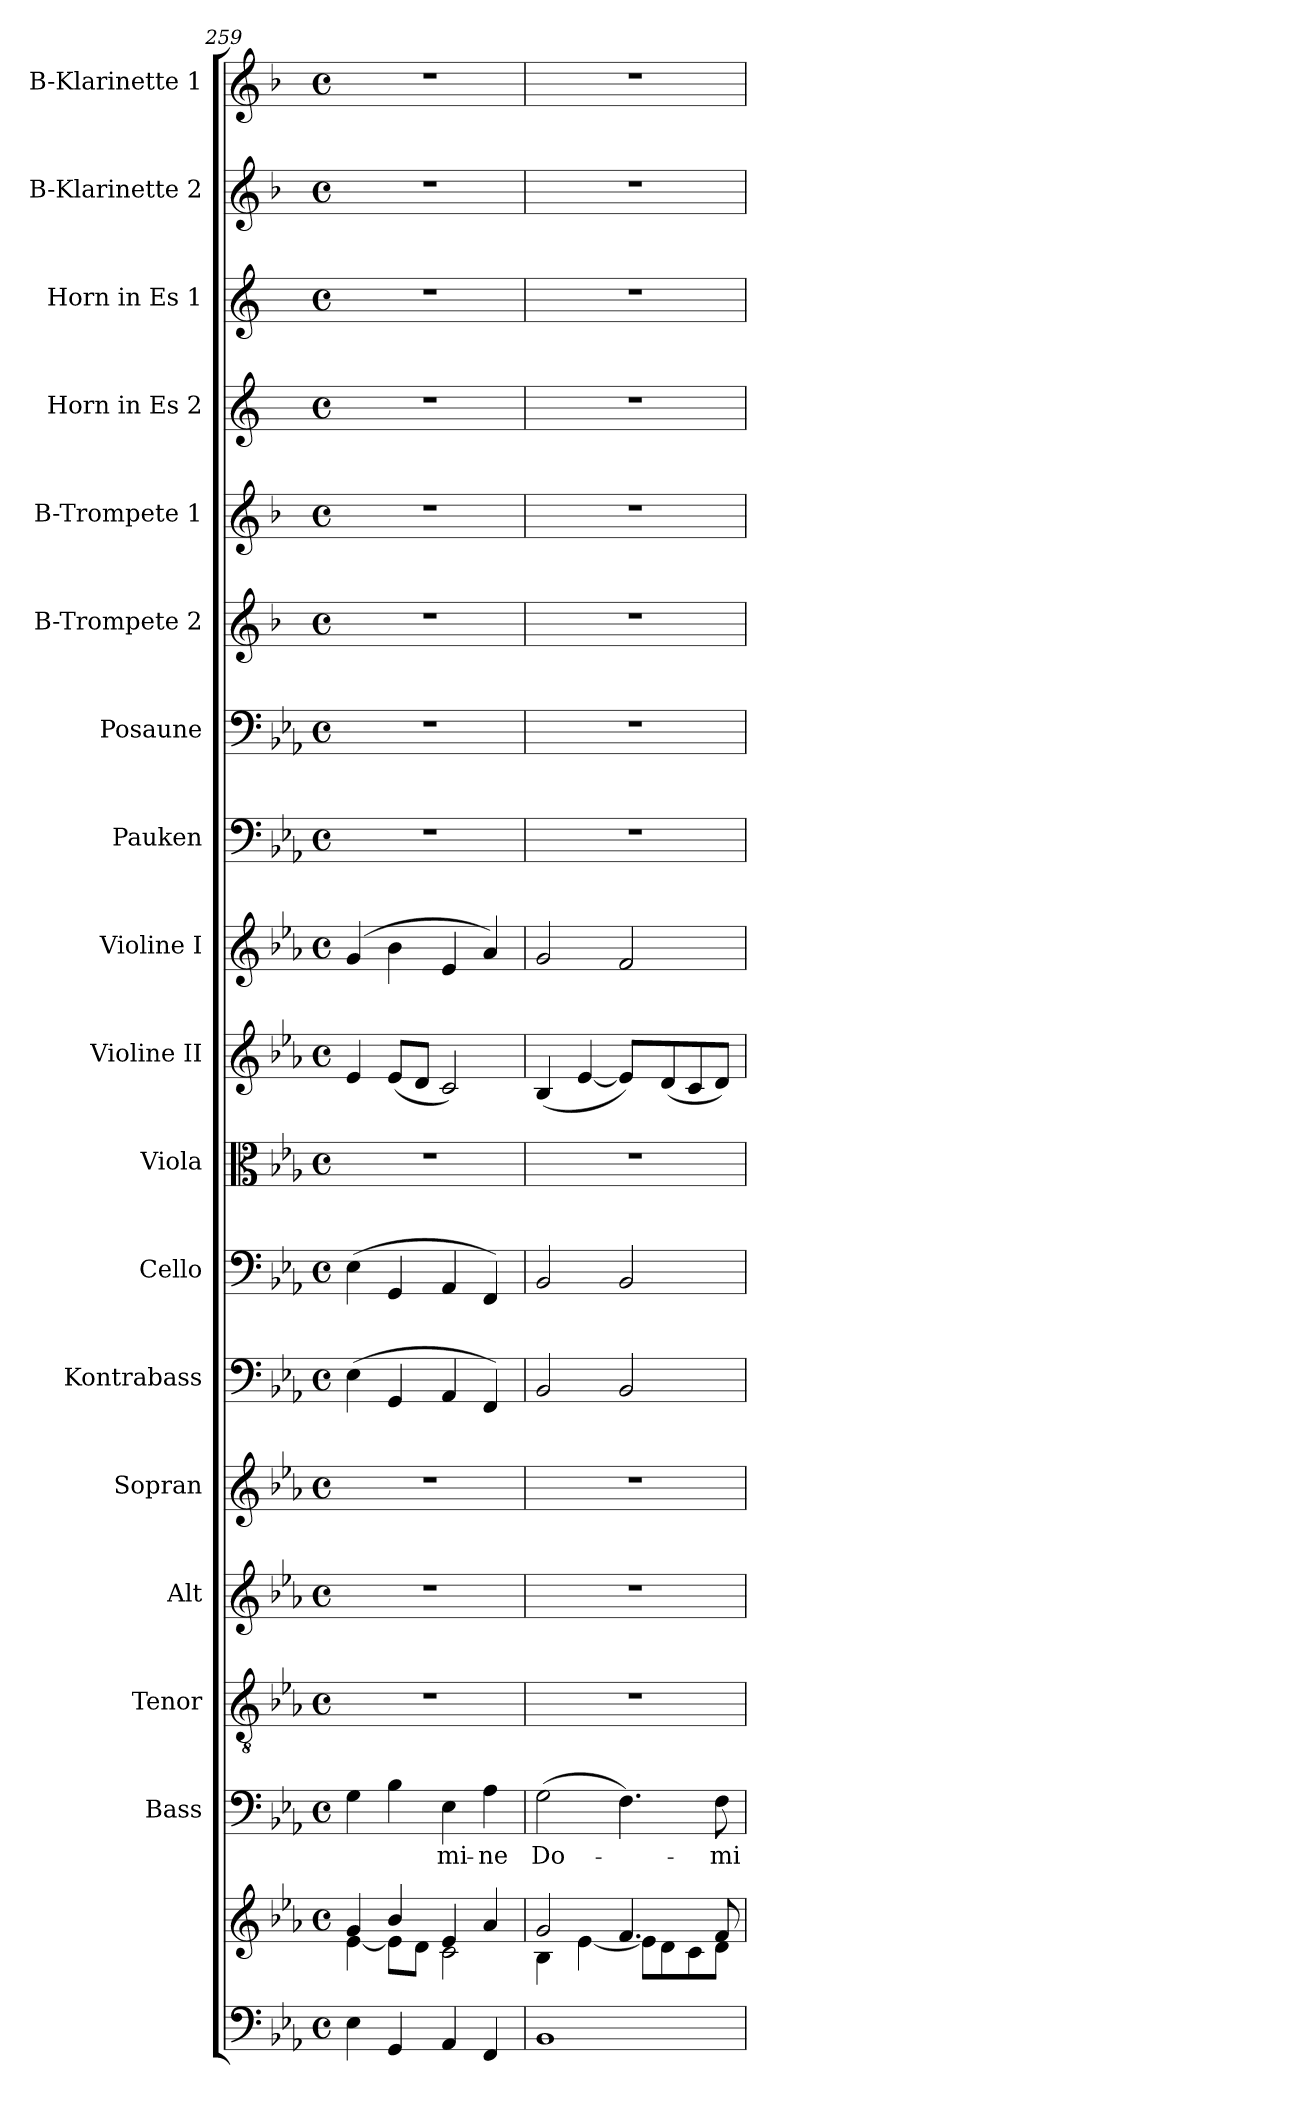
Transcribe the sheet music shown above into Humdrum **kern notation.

**kern	**kern	**kern	**text	**kern	**kern	**kern	**kern	**kern	**kern	**kern	**kern	**kern	**kern	**kern	**kern	**kern	**kern	**kern	**kern
*part18	*part18	*part17	*part17	*part16	*part15	*part14	*part13	*part12	*part11	*part10	*part9	*part8	*part7	*part6	*part5	*part4	*part3	*part2	*part1
*staff19	*staff18	*staff17	*staff17	*staff16	*staff15	*staff14	*staff13	*staff12	*staff11	*staff10	*staff9	*staff8	*staff7	*staff6	*staff5	*staff4	*staff3	*staff2	*staff1
*	*	*I"Bass	*	*I"Tenor	*I"Alt	*I"Sopran	*I"Kontrabass	*I"Cello	*I"Viola	*I"Violine II	*I"Violine I	*I"Pauken	*I"Posaune	*I"B-Trompete 2	*I"B-Trompete 1	*I"Horn in Es 2	*I"Horn in Es 1	*I"B-Klarinette 2	*I"B-Klarinette 1
*	*	*I'B.	*	*I'T.	*I'A.	*I'S.	*I'Kb.	*	*I'Vla.	*I'Vl. II	*I'Vl. I	*I'Pk.	*I'Pos.	*I'B Trp. 2	*I'B Trp. 1	*	*	*I'B Kl. 2	*I'B Kl. 1
*clefF4	*clefG2	*clefF4	*	*clefGv2	*clefG2	*clefG2	*clefF4	*clefF4	*clefC3	*clefG2	*clefG2	*clefF4	*clefF4	*clefG2	*clefG2	*clefG2	*clefG2	*clefG2	*clefG2
*	*	*	*	*	*	*	*ITrd7c12	*	*	*	*	*	*	*ITrd1c2	*ITrd1c2	*ITrd5c9	*ITrd5c9	*ITrd1c2	*ITrd1c2
*k[b-e-a-]	*k[b-e-a-]	*k[b-e-a-]	*	*k[b-e-a-]	*k[b-e-a-]	*k[b-e-a-]	*k[b-e-a-]	*k[b-e-a-]	*k[b-e-a-]	*k[b-e-a-]	*k[b-e-a-]	*k[b-e-a-]	*k[b-e-a-]	*k[b-e-a-]	*k[b-e-a-]	*k[b-e-a-]	*k[b-e-a-]	*k[b-e-a-]	*k[b-e-a-]
*E-:	*E-:	*E-:	*	*E-:	*E-:	*E-:	*E-:	*E-:	*E-:	*E-:	*E-:	*E-:	*E-:	*E-:	*E-:	*E-:	*E-:	*E-:	*E-:
*M4/4	*M4/4	*M4/4	*	*M4/4	*M4/4	*M4/4	*M4/4	*M4/4	*M4/4	*M4/4	*M4/4	*M4/4	*M4/4	*M4/4	*M4/4	*M4/4	*M4/4	*M4/4	*M4/4
*met(c)	*met(c)	*met(c)	*	*met(c)	*met(c)	*met(c)	*met(c)	*met(c)	*met(c)	*met(c)	*met(c)	*met(c)	*met(c)	*met(c)	*met(c)	*met(c)	*met(c)	*met(c)	*met(c)
=259	=259	=259	=259	=259	=259	=259	=259	=259	=259	=259	=259	=259	=259	=259	=259	=259	=259	=259	=259
*	*^	*	*	*	*	*	*	*	*	*	*	*	*	*	*	*	*	*	*
4E-\	4g/	[<4e-\	4G\	.	1r	1r	1r	(>4EE-\	(>4E-\	1r	4e-/	(4g/	1r	1r	1r	1r	1r	1r	1r	1r
4GG/	4b-/	8e-\L]	4B-\	.	.	.	.	4GGG/	4GG/	.	(<8e-/L	4b-\	.	.	.	.	.	.	.	.
.	.	8d\J	.	.	.	.	.	.	.	.	8d/J	.	.	.	.	.	.	.	.	.
!	!	!	!	!LO:LY:b	!	!	!	!	!	!	!	!	!	!	!	!	!	!	!	!
4AA-/	4e-/	2c\	4E-\	-mi-	.	.	.	4AAA-/	4AA-/	.	2c/)	4e-/	.	.	.	.	.	.	.	.
!	!	!	!	!LO:LY:b	!	!	!	!	!	!	!	!	!	!	!	!	!	!	!	!
4FF/	4a-/	.	4A-\	-ne	.	.	.	4FFF/)	4FF/)	.	.	4a-/)	.	.	.	.	.	.	.	.
!!LO:PB:g=z
=260	=260	=260	=260	=260	=260	=260	=260	=260	=260	=260	=260	=260	=260	=260	=260	=260	=260	=260	=260	=260
!	!	!	!	!LO:LY:b	!	!	!	!	!	!	!	!	!	!	!	!	!	!	!	!
1BB-	2g/	4B-\	(>2G\	Do-	1r	1r	1r	2BBB-/	2BB-/	1r	(<4B-/	2g/	1r	1r	1r	1r	1r	1r	1r	1r
.	.	[<4e-\	.	.	.	.	.	.	.	.	[4e-/	.	.	.	.	.	.	.	.	.
.	4.f/	8e-\L]	4.F\)	.	.	.	.	2BBB-/	2BB-/	.	8e-/L])	2f/	.	.	.	.	.	.	.	.
.	.	8d\	.	.	.	.	.	.	.	.	(<8d/	.	.	.	.	.	.	.	.	.
.	.	8c\	.	.	.	.	.	.	.	.	8c/	.	.	.	.	.	.	.	.	.
!	!	!	!	!LO:LY:b	!	!	!	!	!	!	!	!	!	!	!	!	!	!	!	!
.	8f/	8d\J	8F\	-mi-	.	.	.	.	.	.	8d/J)	.	.	.	.	.	.	.	.	.
*	*v	*v	*	*	*	*	*	*	*	*	*	*	*	*	*	*	*	*	*	*
=	=	=	=	=	=	=	=	=	=	=	=	=	=	=	=	=	=	=	=
*-	*-	*-	*-	*-	*-	*-	*-	*-	*-	*-	*-	*-	*-	*-	*-	*-	*-	*-	*-
